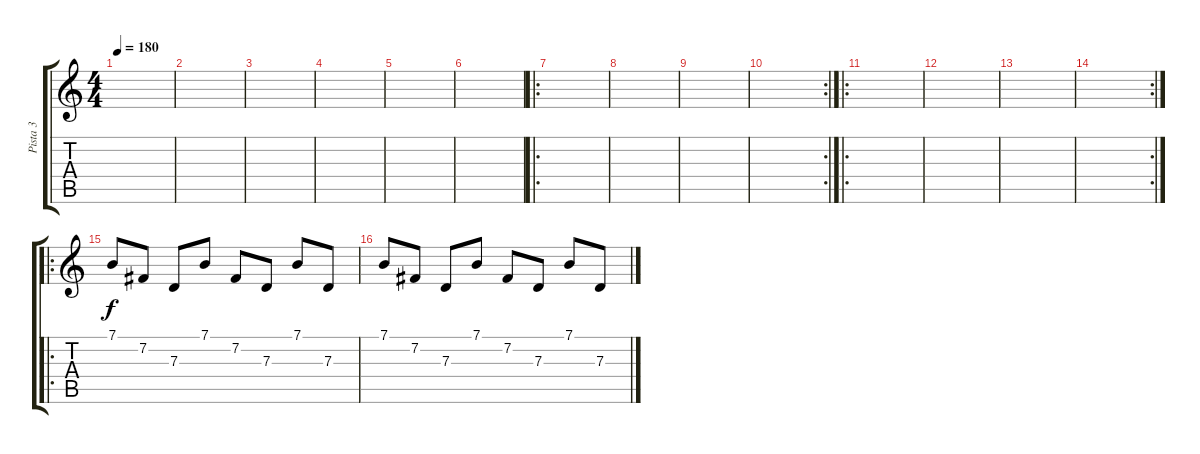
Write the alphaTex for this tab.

\track ("Pista 3" "Pista 3") {instrument acousticgrandpiano}
\staff {score tabs}
\tuning (E4 B3 G3 D3 A2 E2) {hide}
\ts (4 4)
\tempo 180
\clef g2
\ks c
|
|
|
|
|
|
\ro
|
|
|
\rc 2
|
\ro
|
|
|
\rc 2
|
\ro
7.1.8 7.2.8 7.3.8 7.1.8 7.2.8 7.3.8 7.1.8 7.3.8 |
7.1.8 7.2.8 7.3.8 7.1.8 7.2.8 7.3.8 7.1.8 7.3.8
